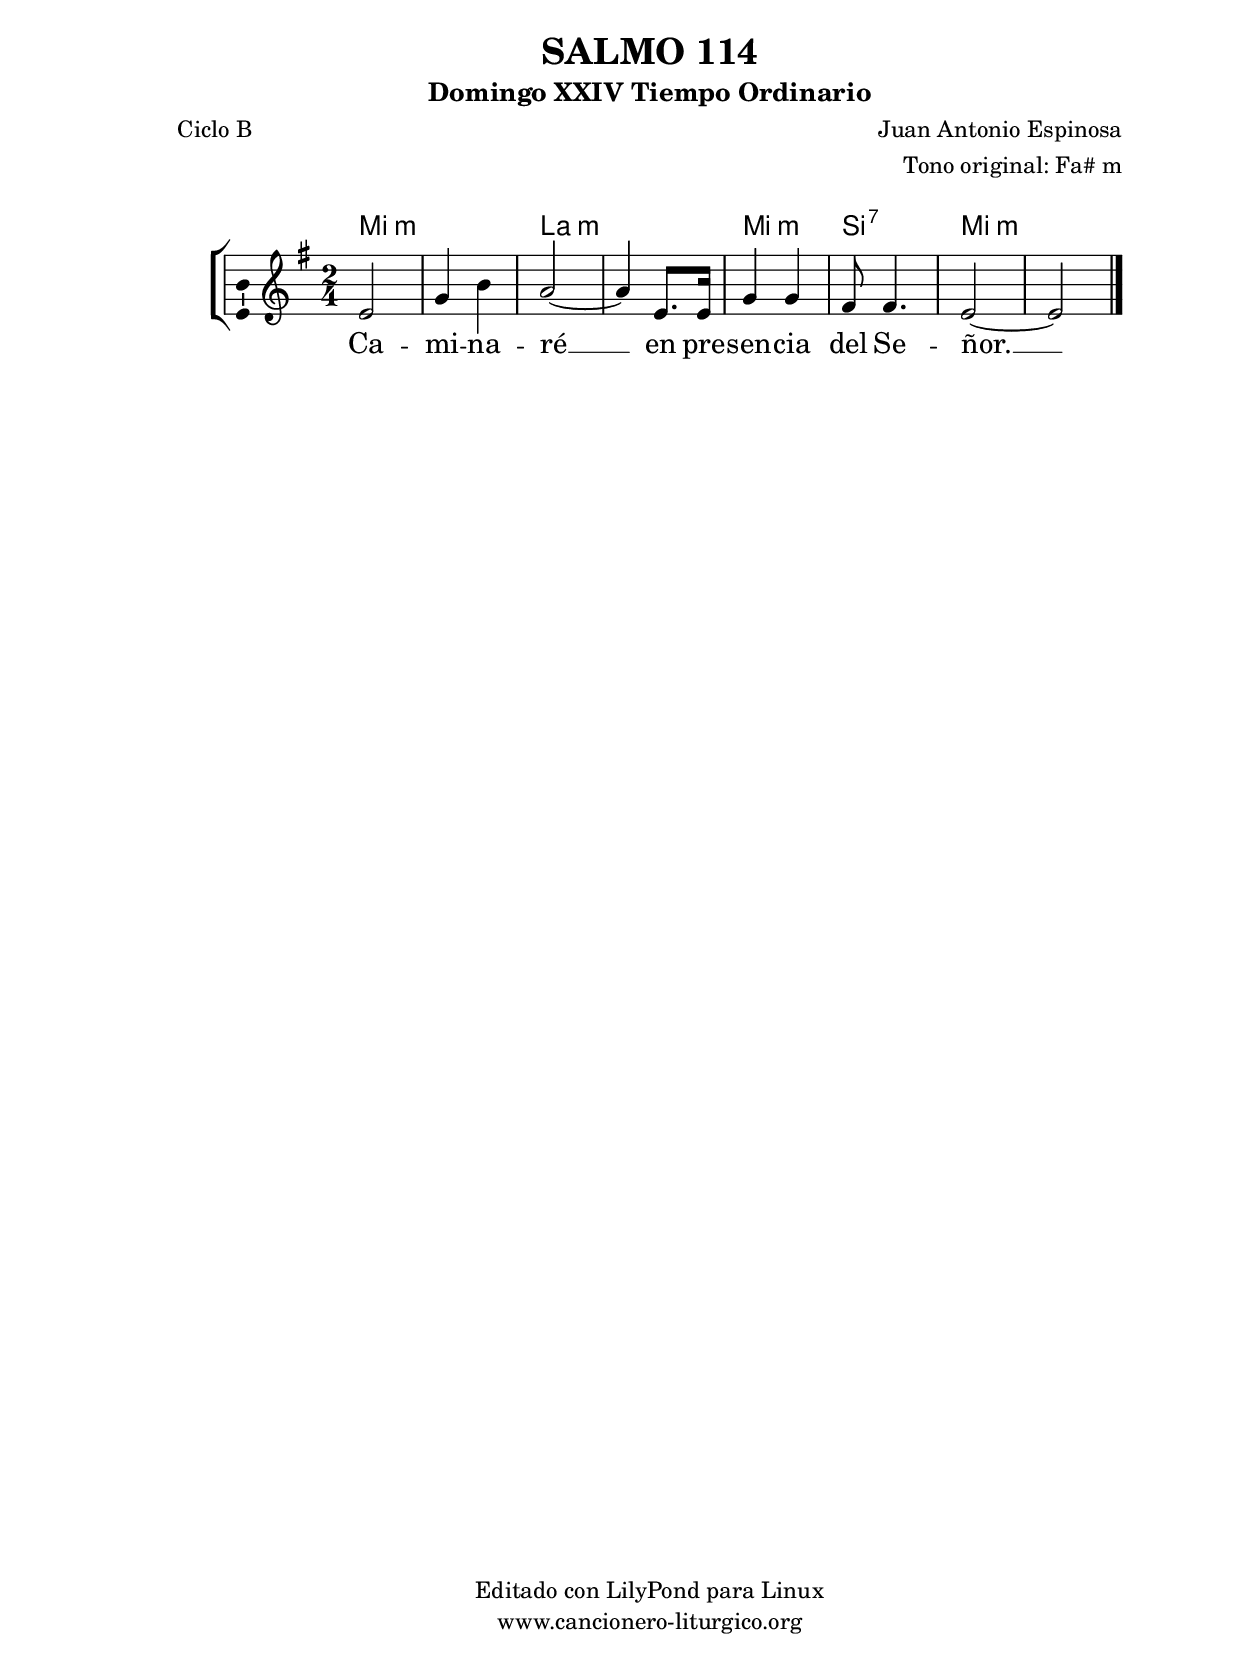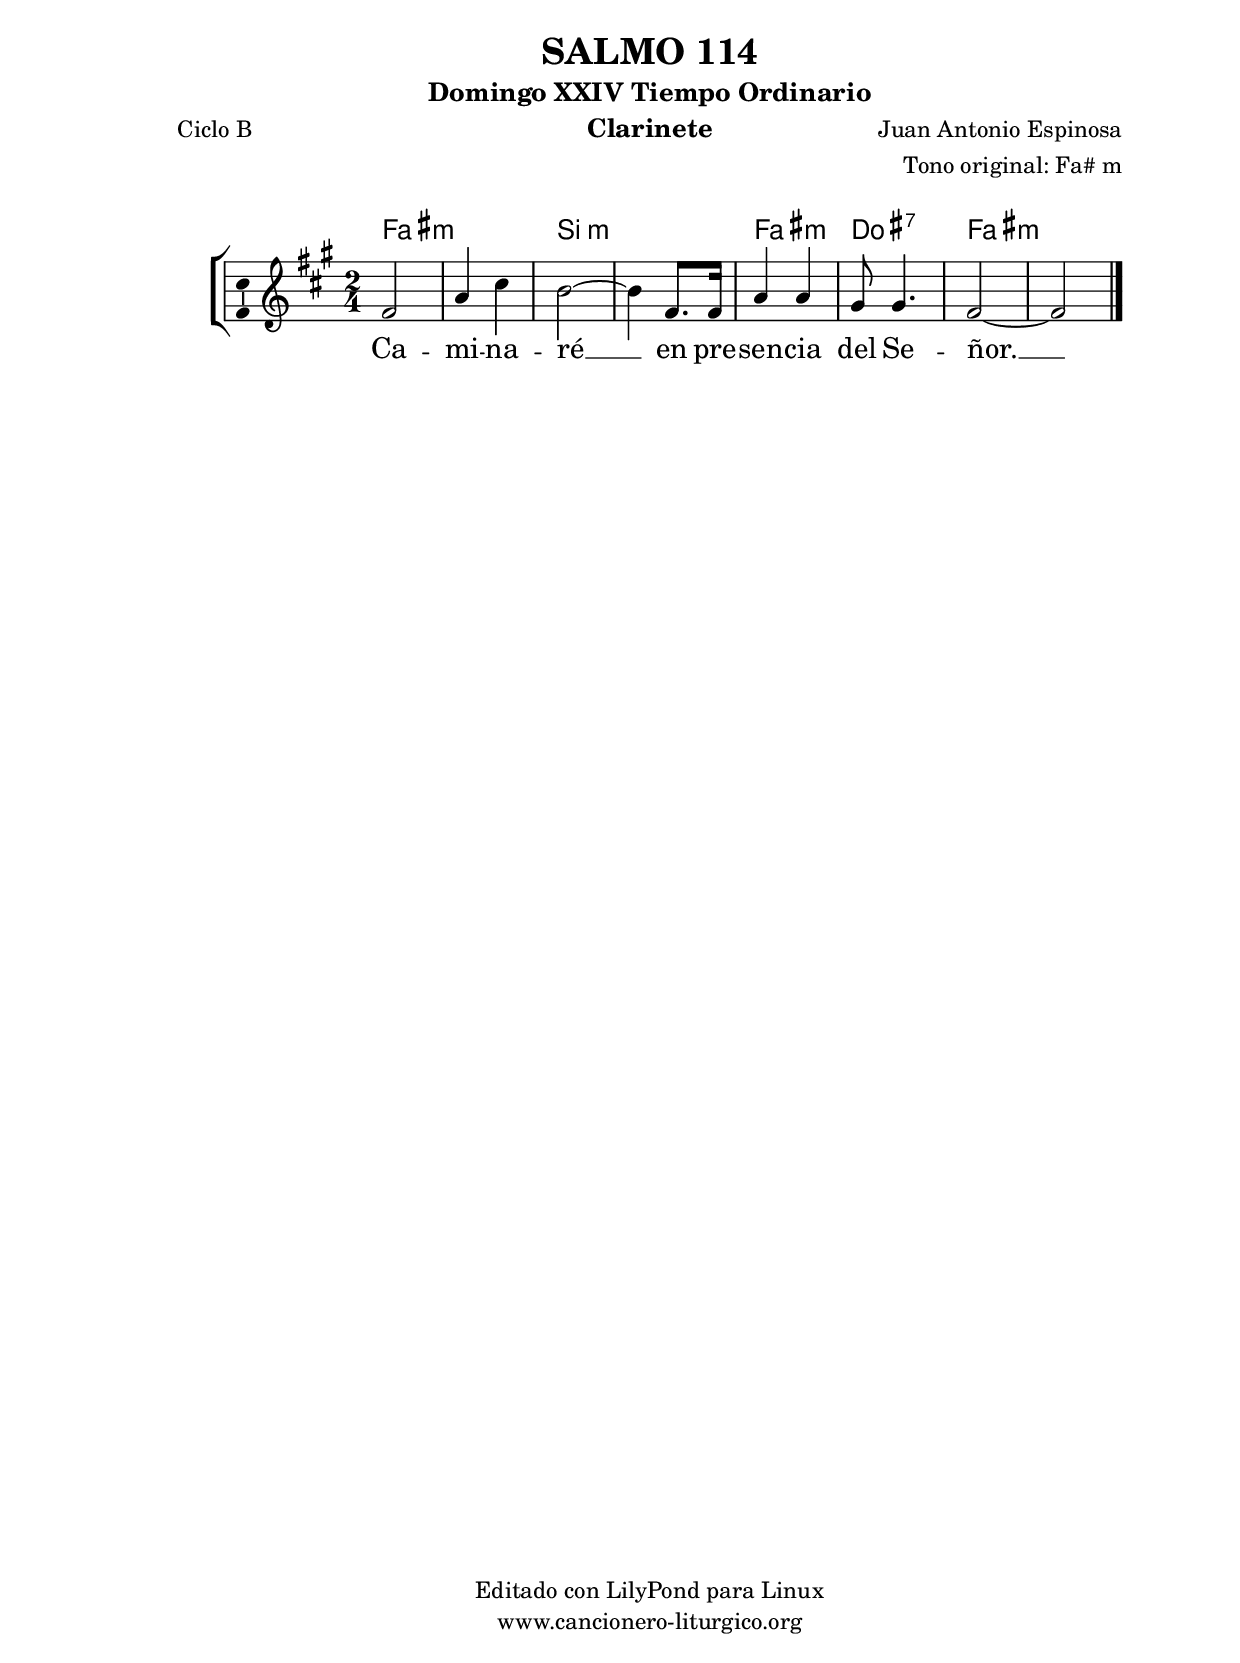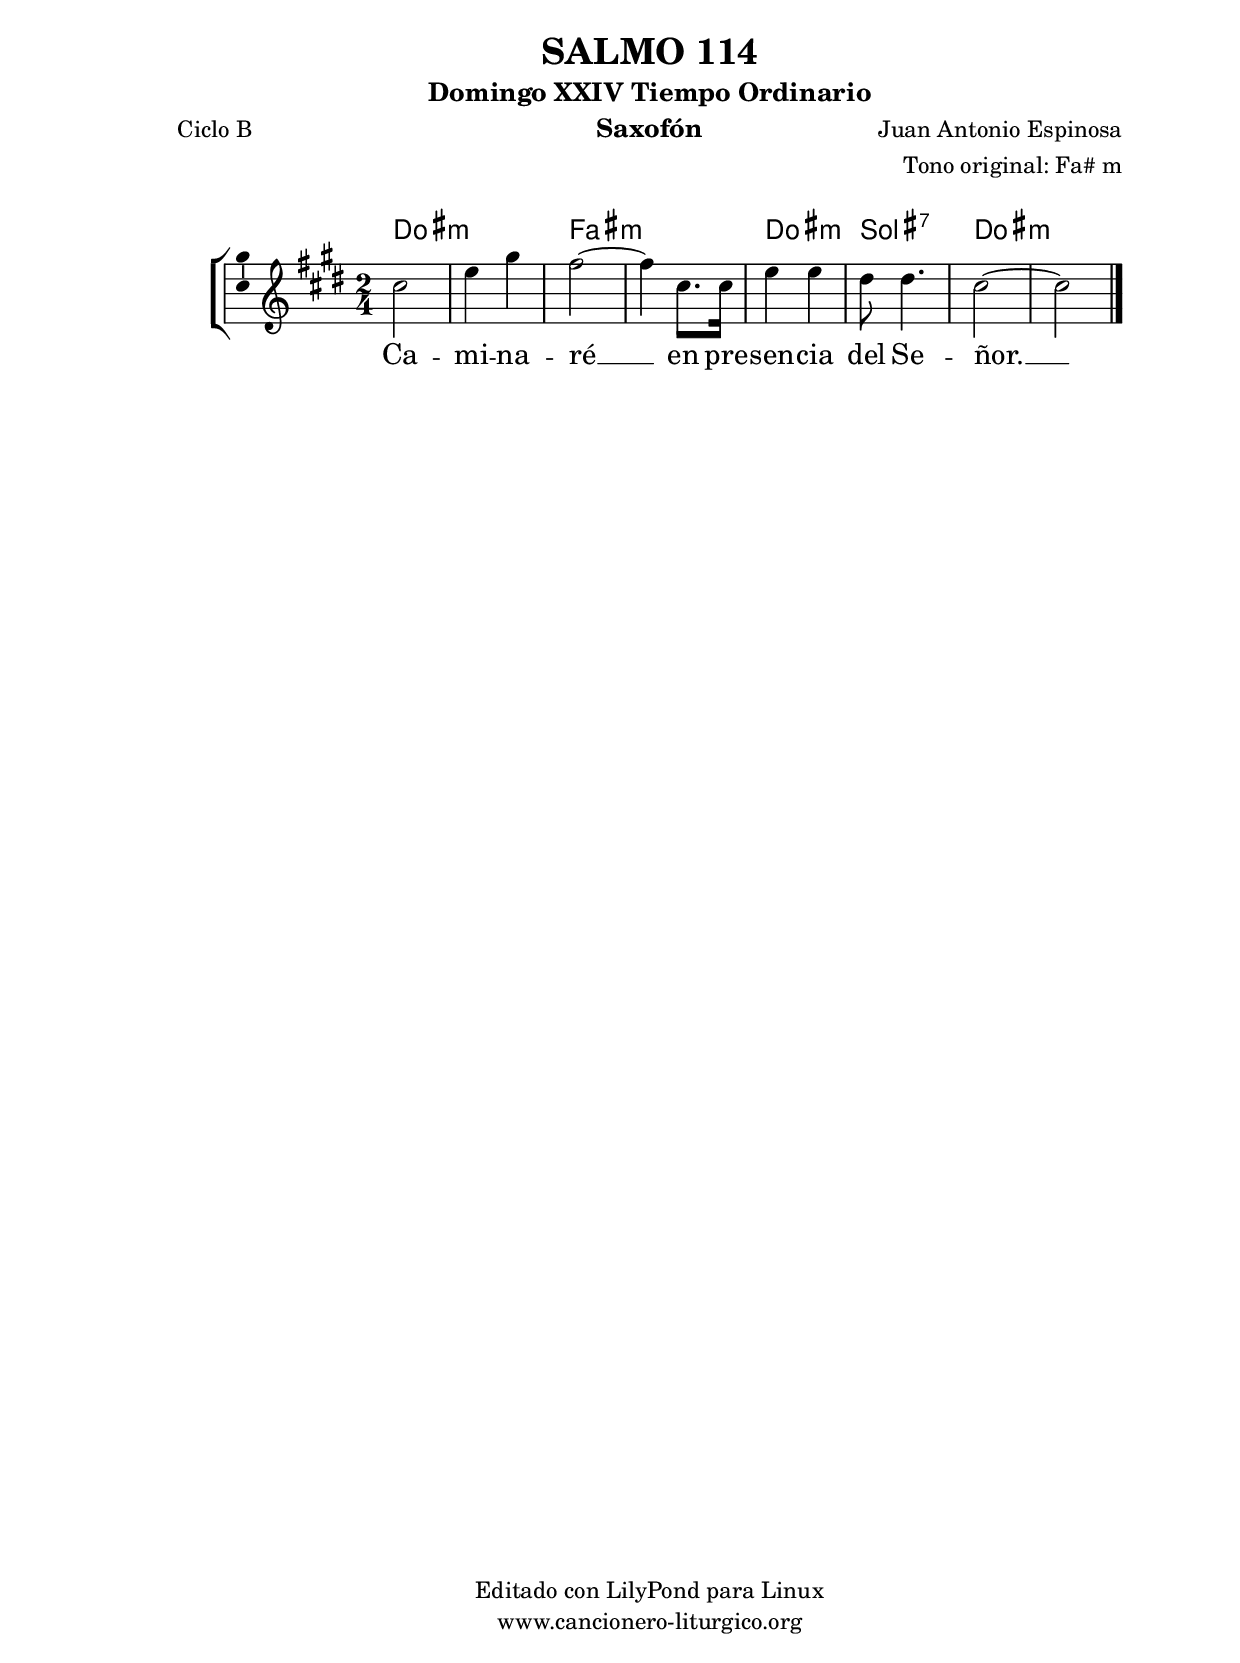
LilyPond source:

%
%para convertir .midi en .wav:
%timidity filename.midi -Ow -o finename.wav
%
%
%Para convertir de .wav a .mp3:
%lame -h -m j filename.wav
%
%
%para escuchar el midi:
%timidity nombrefichero.midi
%


%versión de lilypond para la que se ha escrito esta partitura:
\version "2.16.0"

	%Tamaño papel
	#(set-default-paper-size "a4")
	%Tamaño partitura
	#(set-global-staff-size 20)
	%No responde al pulsar sobre una nota
	#(ly:set-option 'point-and-click #f)

%parámetros del encabezamiento:
\header {
	title = "SALMO 114"
	subtitle = "Domingo XXIV Tiempo Ordinario"
	composer = "Juan Antonio Espinosa"
	poet = "Ciclo B"
	meter = ""
	arranger = "Tono original: Fa# m"
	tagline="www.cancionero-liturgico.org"
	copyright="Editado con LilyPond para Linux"
	tiempo = "Ordinario"
	usos = "Salmo"
	letra = "Caminaré en presencia del Señor."
	}

%parámetros asociados al papel:
\paper  {
	oddHeaderMarkup = \markup {\fill-line { \on-the-fly #not-first-page \fromproperty #'header:title \on-the-fly #not-first-page \fromproperty #'header:composer }}
	evenHeaderMarkup = \markup {\fill-line { \fromproperty #'header:composer \fromproperty #'header:title }}
	#(set-paper-size "a4")
	print-page-number = ##f
	first-page-number = 1
	print-first-page-number = ##f
%	head-separation = 3.0 \cm
	top-margin = 2.0 \cm
	bottom-margin = 0.5\cm
%%%	bottom-margin = -1.0\cm
	left-margin = 3.0 \cm
	line-width = 16.0 \cm 
	indent = 8\mm
	interscoreline = 2.\mm
	between-system-space = 15\mm
%	para que las partituras no llenen la hoja:
	ragged-bottom = ##t
%	idem para la última hoja:
	ragged-last-bottom = ##f
%	para que las partituras llenen el ancho del papel:
	ragged-last = ##f
	after-title-space = 2.5 \cm
%page-count=1
%system-count=8

	%Flexible Vertical Spacing
%	markup-markup-spacing =
%	#'((basic-distance . 15) (minimum-distance . 15) (padding . 3))
	markup-system-spacing =
	#'((basic-distance . 15) (minimum-distance . 15) (padding . 3))
	system-system-spacing =
	#'((basic-distance . 15) (minimum-distance . 15) (padding . 3))
	score-system-spacing =
	#'((basic-distance . 15) (minimum-distance . 15) (padding . 5))
%	top-system-spacing = % header
%	#'((basic-distance . 8) (minimum-distance . 0) (padding . 3))
%	top-markup-spacing =
%	#'((basic-distance . 20) (minimum-distance . 20) (padding . 3))
	last-bottom-spacing = % footer
	#'((basic-distance . 5) (minimum-distance . 5) (padding . 3))
%	score-markup-spacing =
%	#'((basic-distance . 16) (minimum-distance . 13) (padding . 3))

	}


%parámetros que afectan a toda la partitura:
global =  {
	%clave de sol (G):
	\clef G
	%armadura:
	\transpose fis e
	\key fis \minor
	\tempo 4=100
	\set Score.tempoHideNote = ##t
	}


acordes = {
	\italianChords
	\chordmode {
	\transpose fis e
{

fis2:m s b:m s fis:m cis:7 fis:m s

	}
	}
}

melodia = 
	\transpose fis e
{
	\relative c'{
	\time 2/4

fis2
a4 cis
b2~
b4 fis8. fis16
a4 a
gis8 gis4.
fis2~
fis2

	\bar "|."
	}
	}


texto = \lyricmode {
Ca -- mi -- na -- ré __ en pre -- sen -- cia del Se -- ñor. __
	}


acordesStaff = \context ChordNames = acordesStaff <<
	\set chordChanges = ##t
	\acordes
	>>


vozStaff = \context Voice = vozStaff
\with {\consists "Ambitus_engraver"}
<<
%	\set Staff.instrumentName = ""
%	\set Staff.shortInstrumentName = ""
%	\set Staff.midiInstrument = #"clarinet"
%	\set Staff.midiInstrument = #"cello"
%	\set Staff.midiInstrument = #"flute"
	\set Staff.midiInstrument = #"electric guitar (jazz)"
%	\set Staff.midiInstrument = #"english horn"
%	\set Staff.midiInstrument = #"violin"
%	\set Staff.midiInstrument = #"glockenspiel"
	\set Staff.midiMinimumVolume = #0.7
	\set Staff.midiMaximumVolume = #0.9
	\global
	\melodia
	>>


textoStaff = \context Lyrics = textoStaff <<
	\lyricsto vozStaff \texto
	>>

\book {
	\score {
		\context ChoirStaff {
			\override StaffGroup.SystemStartBracket #'collapse-height = #1
			\override Score.SystemStartBar #'collapse-height = #1
			<<
			\acordesStaff
			\vozStaff
			\textoStaff
			>>
			}
		\layout {
	    		\context {
				\Lyrics
				\override LyricText #'font-size = #2
				}
	   		 \context {
				\Score
				%fontSize = #3
				\override StaffSymbol #'staff-space = #(magstep +3)
				%\override Beam #'thickness = #0.55
				%\override SpacingSpanner #'spacing-increment = #1.0
				%\override Slur #'height-limit = #1.5
				}
			}
		}
	\score {
		\unfoldRepeats
		\context ChoirStaff {
			<<
			\acordesStaff
			\vozStaff
			>>
			}
		\midi {
	  		\context {
	  			\Score
				tempoWholesPerMinute = #(ly:make-moment 70 4)
				}
			}
		}
	}

%Partitura para clarinete
#(define output-suffix "C")
\book {
	\header{
		instrument = "Clarinete"
		}
	\score {
		\context ChoirStaff {
			\override StaffGroup.SystemStartBracket #'collapse-height = #1
			\override Score.SystemStartBar #'collapse-height = #1
\transpose c d
			<<
			\acordesStaff
			\vozStaff
			\textoStaff
			>>
			}
		\layout {
	    		\context {
				\Lyrics
				\override LyricText #'font-size = #2
				}
	   		 \context {
				\Score
				%fontSize = #3
				\override StaffSymbol #'staff-space = #(magstep +3)
				%\override Beam #'thickness = #0.55
				%\override SpacingSpanner #'spacing-increment = #1.0
				%\override Slur #'height-limit = #1.5
				}
			}
		}
	}

%Partitura para saxofón
#(define output-suffix "S")
\book {
	\header{
		instrument = "Saxofón"
		}
	\score {
		\context ChoirStaff {
			\override StaffGroup.SystemStartBracket #'collapse-height = #1
			\override Score.SystemStartBar #'collapse-height = #1
\transpose c a
			<<
			\acordesStaff
			\vozStaff
			\textoStaff
			>>
			}
		\layout {
	    		\context {
				\Lyrics
				\override LyricText #'font-size = #2
				}
	   		 \context {
				\Score
				%fontSize = #3
				\override StaffSymbol #'staff-space = #(magstep +3)
				%\override Beam #'thickness = #0.55
				%\override SpacingSpanner #'spacing-increment = #1.0
				%\override Slur #'height-limit = #1.5
				}
			}
		}
	}

